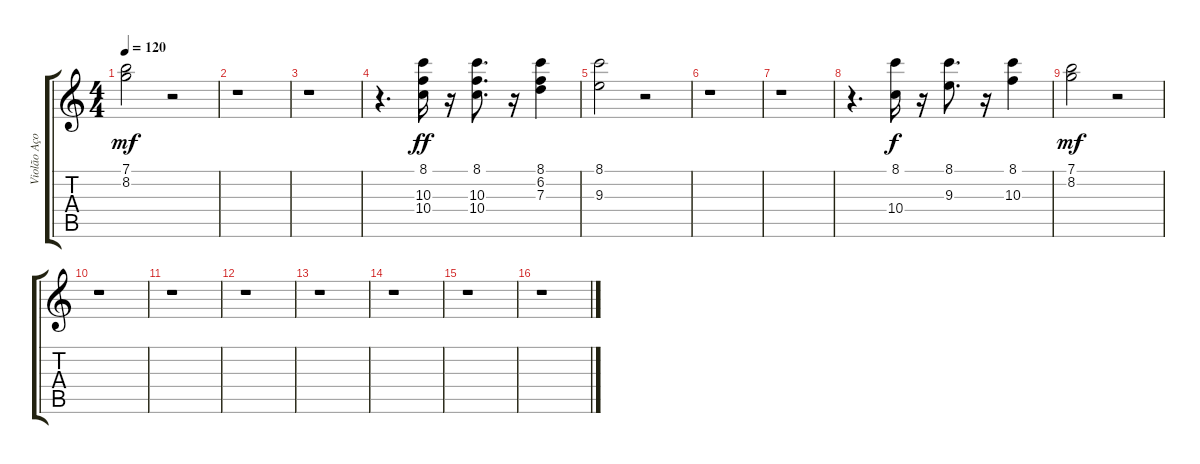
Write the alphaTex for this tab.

\track ("Violão Aço" "Violão Aço") {instrument acousticguitarsteel}
\staff {score tabs}
\tuning (E4 B3 G3 D3 A2 E2) {hide}
\ts (4 4)
\tempo 120
\clef g2
\ks c
(7.1 8.2).2{dy mf} r.2 |
r.1 |
r.1 |
r.4{d} (8.1 10.3 10.4).16{dy ff} r.16 (8.1 10.3 10.4).8{d} r.16 (8.1 6.2 7.3).4 |
(8.1 9.3).2 r.2 |
r.1 |
r.1 |
r.4{d} (8.1 10.4).16{dy f} r.16 (8.1 9.3).8{d} r.16 (8.1 10.3).4 |
(7.1 8.2).2{dy mf} r.2 |
r.1 |
r.1 |
r.1 |
r.1 |
r.1 |
r.1 |
r.1
